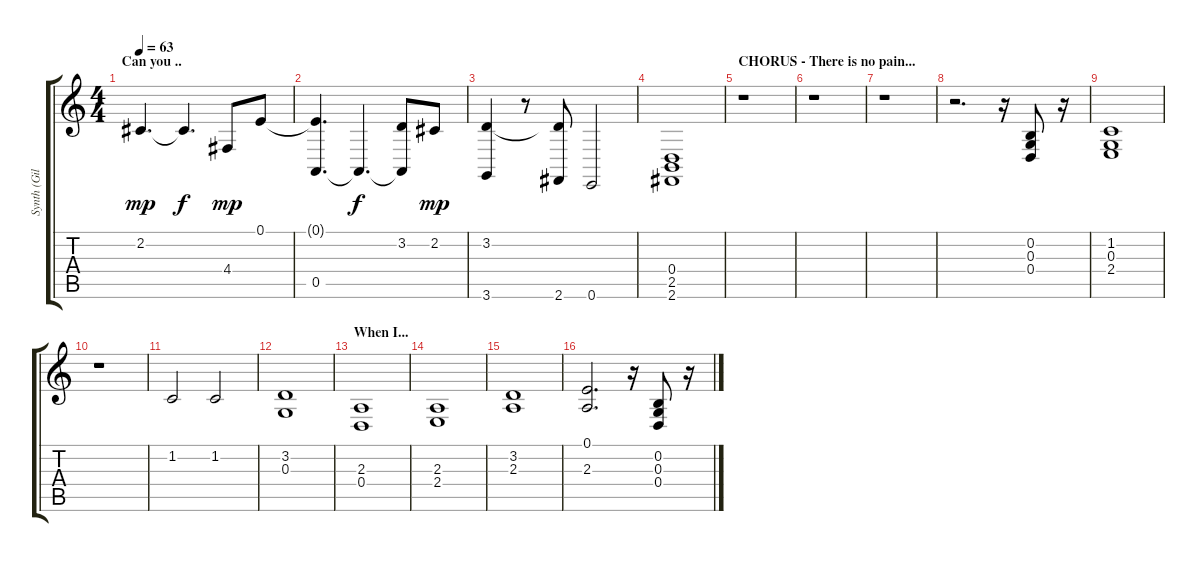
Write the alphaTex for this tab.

\track ("Synth (Gilmour)" "Synth (Gil") {instrument trombone}
\staff {score tabs}
\tuning (E4 B3 G3 D3 A2 E2) {hide}
\ts (4 4)
\section ("" "Can you ..")
\tempo 63
\clef g2
\ks c
2.2.4{d dy mp} 2.2{t}.4{d dy f} 4.4.8{dy mp} 0.1.8 |
(0.1{t} 0.5).4{d} 0.5{t}.4{d dy f} (3.2 0.5{t}).8 2.2.8{dy mp} |
(3.2 3.6).4 r.8 (3.2{t} 2.6).8 0.6.2 |
(0.4 2.5 2.6).1 |
\section ("" "CHORUS - There is no pain...")
r.1 |
r.1 |
r.1 |
r.2{d} r.16 (0.2 0.3 0.4).8 r.16 |
(1.2 0.3 2.4).1 |
r.1 |
1.2.2 1.2.2 |
(3.2 0.3).1 |
\section ("" "When I...")
(2.3 0.4).1 |
(2.3 2.4).1 |
(3.2 2.3).1 |
(0.1 2.3).2{d} r.16 (0.2 0.3 0.4).8 r.16
